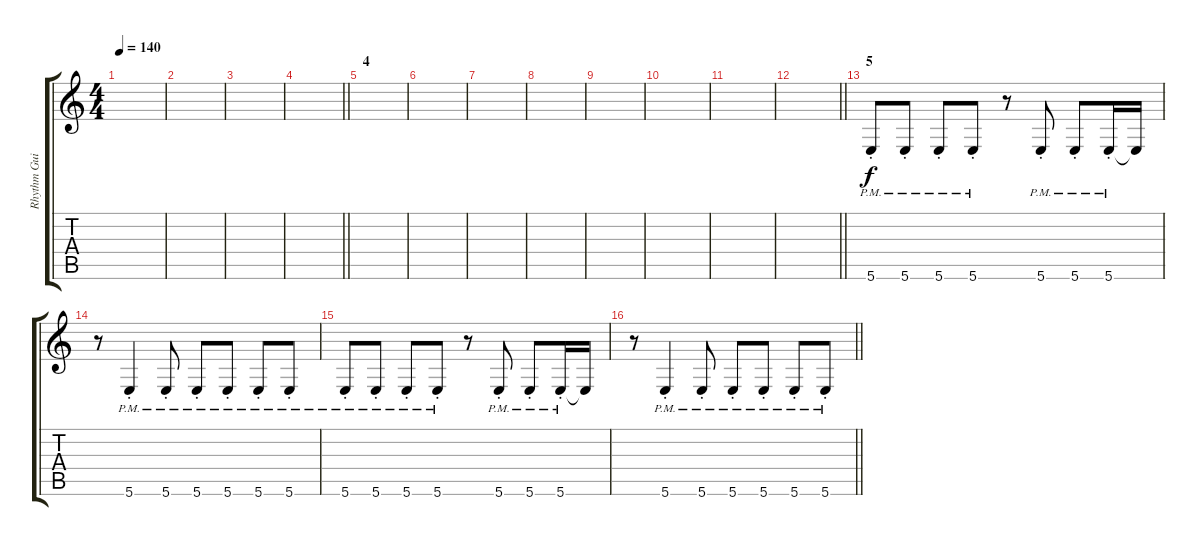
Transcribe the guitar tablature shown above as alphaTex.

\track ("Rhythm Guitar 2" "Rhythm Gui") {instrument distortionguitar}
\staff {score tabs}
\tuning (Db4 Ab3 E3 B2 Gb2 B1) {hide}
\ts (4 4)
\tempo 140
\clef g2
\ks c
|
|
|
\barLineRight lightlight
|
\section ("" "4")
|
|
|
|
|
|
|
\barLineRight lightlight
|
\section ("" "5")
5.6{pm st}.8 5.6{pm st}.8 5.6{pm st}.8 5.6{pm st}.8 r.8 5.6{pm st}.8 5.6{pm st}.8 5.6{pm st}.16 5.6{t}.16 |
r.8 5.6{pm st}.4 5.6{pm st}.8 5.6{pm st}.8 5.6{pm st}.8 5.6{pm st}.8 5.6{pm st}.8 |
5.6{pm st}.8 5.6{pm st}.8 5.6{pm st}.8 5.6{pm st}.8 r.8 5.6{pm st}.8 5.6{pm st}.8 5.6{pm st}.16 5.6{t}.16 |
\barLineRight lightlight
r.8 5.6{pm st}.4 5.6{pm st}.8 5.6{pm st}.8 5.6{pm st}.8 5.6{pm st}.8 5.6{pm st}.8
